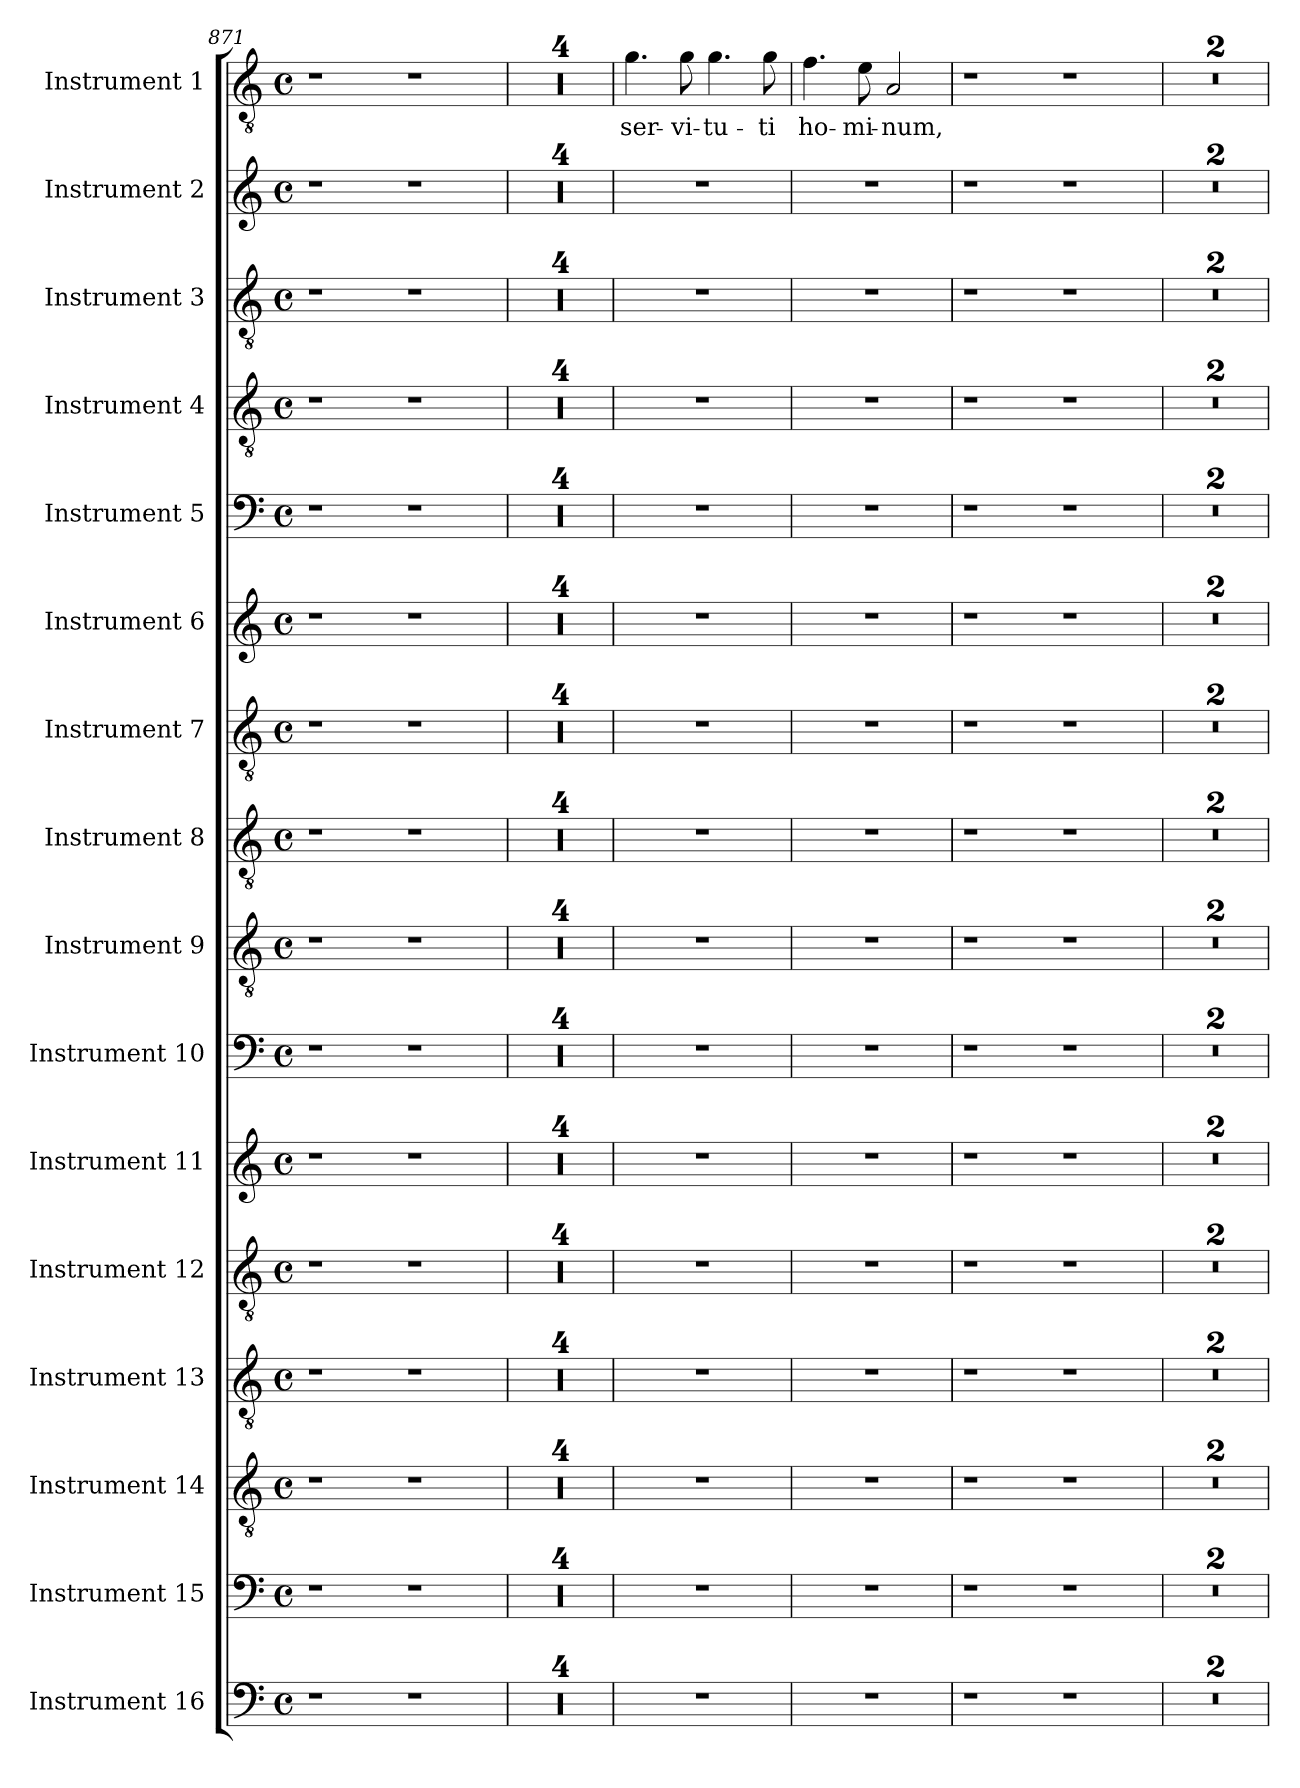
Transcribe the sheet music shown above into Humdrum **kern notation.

**kern	**kern	**kern	**kern	**kern	**kern	**kern	**kern	**kern	**kern	**kern	**kern	**kern	**kern	**kern	**kern	**text
*part16	*part15	*part14	*part13	*part12	*part11	*part10	*part9	*part8	*part7	*part6	*part5	*part4	*part3	*part2	*part1	*part1
*staff16	*staff15	*staff14	*staff13	*staff12	*staff11	*staff10	*staff9	*staff8	*staff7	*staff6	*staff5	*staff4	*staff3	*staff2	*staff1	*staff1
*I"Instrument 16	*I"Instrument 15	*I"Instrument 14	*I"Instrument 13	*I"Instrument 12	*I"Instrument 11	*I"Instrument 10	*I"Instrument 9	*I"Instrument 8	*I"Instrument 7	*I"Instrument 6	*I"Instrument 5	*I"Instrument 4	*I"Instrument 3	*I"Instrument 2	*I"Instrument 1	*
*clefF4	*clefF4	*clefGv2	*clefGv2	*clefGv2	*clefG2	*clefF4	*clefGv2	*clefGv2	*clefGv2	*clefG2	*clefF4	*clefGv2	*clefGv2	*clefG2	*clefGv2	*
*k[]	*k[]	*k[]	*k[]	*k[]	*k[]	*k[]	*k[]	*k[]	*k[]	*k[]	*k[]	*k[]	*k[]	*k[]	*k[]	*
*C:	*C:	*C:	*C:	*C:	*C:	*C:	*C:	*C:	*C:	*C:	*C:	*C:	*C:	*C:	*C:	*
*M4/4	*M4/4	*M4/4	*M4/4	*M4/4	*M4/4	*M4/4	*M4/4	*M4/4	*M4/4	*M4/4	*M4/4	*M4/4	*M4/4	*M4/4	*M4/4	*
*met(c)	*met(c)	*met(c)	*met(c)	*met(c)	*met(c)	*met(c)	*met(c)	*met(c)	*met(c)	*met(c)	*met(c)	*met(c)	*met(c)	*met(c)	*met(c)	*
=871	=871	=871	=871	=871	=871	=871	=871	=871	=871	=871	=871	=871	=871	=871	=871	=871
1r	1r	1r	1r	1r	1r	1r	1r	1r	1r	1r	1r	1r	1r	1r	1r	.
1r	1r	1r	1r	1r	1r	1r	1r	1r	1r	1r	1r	1r	1r	1r	1r	.
=872	=872	=872	=872	=872	=872	=872	=872	=872	=872	=872	=872	=872	=872	=872	=872	=872
1r	1r	1r	1r	1r	1r	1r	1r	1r	1r	1r	1r	1r	1r	1r	1r	.
=873	=873	=873	=873	=873	=873	=873	=873	=873	=873	=873	=873	=873	=873	=873	=873	=873
1r	1r	1r	1r	1r	1r	1r	1r	1r	1r	1r	1r	1r	1r	1r	1r	.
=874	=874	=874	=874	=874	=874	=874	=874	=874	=874	=874	=874	=874	=874	=874	=874	=874
1r	1r	1r	1r	1r	1r	1r	1r	1r	1r	1r	1r	1r	1r	1r	1r	.
=875	=875	=875	=875	=875	=875	=875	=875	=875	=875	=875	=875	=875	=875	=875	=875	=875
1r	1r	1r	1r	1r	1r	1r	1r	1r	1r	1r	1r	1r	1r	1r	1r	.
!!LO:LB:g=z
=876	=876	=876	=876	=876	=876	=876	=876	=876	=876	=876	=876	=876	=876	=876	=876	=876
!	!	!	!	!	!	!	!	!	!	!	!	!	!	!	!	!LO:LY:b:cj
1r	1r	1r	1r	1r	1r	1r	1r	1r	1r	1r	1r	1r	1r	1r	4.g\	ser-
!	!	!	!	!	!	!	!	!	!	!	!	!	!	!	!	!LO:LY:b:cj
.	.	.	.	.	.	.	.	.	.	.	.	.	.	.	8g\	-vi-
!	!	!	!	!	!	!	!	!	!	!	!	!	!	!	!	!LO:LY:b:cj
.	.	.	.	.	.	.	.	.	.	.	.	.	.	.	4.g\	-tu-
!	!	!	!	!	!	!	!	!	!	!	!	!	!	!	!	!LO:LY:b:cj
.	.	.	.	.	.	.	.	.	.	.	.	.	.	.	8g\	-ti
=877	=877	=877	=877	=877	=877	=877	=877	=877	=877	=877	=877	=877	=877	=877	=877	=877
!	!	!	!	!	!	!	!	!	!	!	!	!	!	!	!	!LO:LY:b:cj
1r	1r	1r	1r	1r	1r	1r	1r	1r	1r	1r	1r	1r	1r	1r	4.f\	ho-
!	!	!	!	!	!	!	!	!	!	!	!	!	!	!	!	!LO:LY:b:cj
.	.	.	.	.	.	.	.	.	.	.	.	.	.	.	8e\	-mi-
!	!	!	!	!	!	!	!	!	!	!	!	!	!	!	!	!LO:LY:b:cj
.	.	.	.	.	.	.	.	.	.	.	.	.	.	.	2A/	-num,
=878	=878	=878	=878	=878	=878	=878	=878	=878	=878	=878	=878	=878	=878	=878	=878	=878
1r	1r	1r	1r	1r	1r	1r	1r	1r	1r	1r	1r	1r	1r	1r	1r	.
1r	1r	1r	1r	1r	1r	1r	1r	1r	1r	1r	1r	1r	1r	1r	1r	.
=879	=879	=879	=879	=879	=879	=879	=879	=879	=879	=879	=879	=879	=879	=879	=879	=879
1r	1r	1r	1r	1r	1r	1r	1r	1r	1r	1r	1r	1r	1r	1r	1r	.
=880	=880	=880	=880	=880	=880	=880	=880	=880	=880	=880	=880	=880	=880	=880	=880	=880
1r	1r	1r	1r	1r	1r	1r	1r	1r	1r	1r	1r	1r	1r	1r	1r	.
=	=	=	=	=	=	=	=	=	=	=	=	=	=	=	=	=
*-	*-	*-	*-	*-	*-	*-	*-	*-	*-	*-	*-	*-	*-	*-	*-	*-
